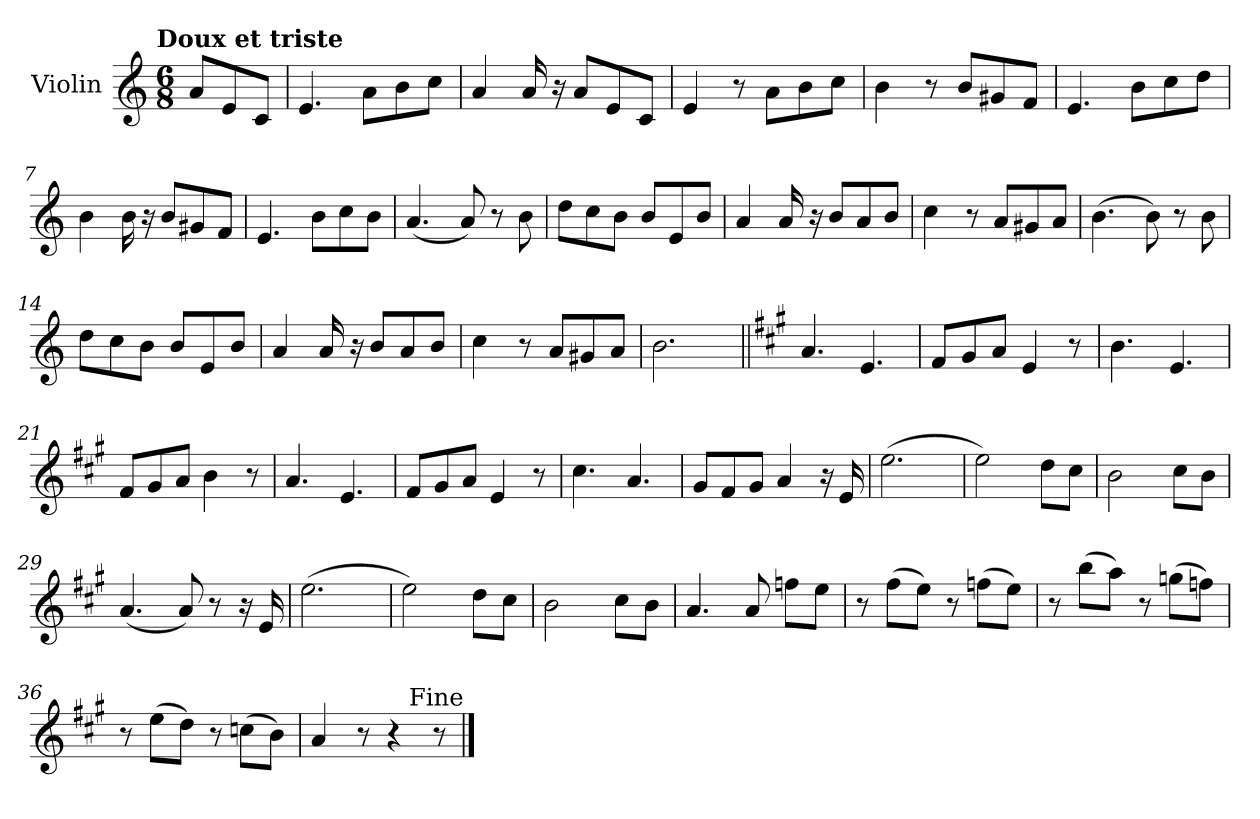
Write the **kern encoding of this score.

**kern
*part1
*staff1
*I"Violin
*I'Vln.
*clefG2
*k[]
!!LO:TX:omd:t=Doux et triste
*M6/8
*MM120
=1
8a/L
8e/
8c/J
=2
4.e/
8a\L
8b\
8cc\J
=3
4a/
16a/
16r
8a/L
8e/
8c/J
=4
4e/
8r
8a\L
8b\
8cc\J
=5
4b\
8r
8b/L
8g#X/
8f/J
=6
4.e/
8b\L
8cc\
8dd\J
!!LO:LB:g=z
=7
4b\
16b\
16r
8b/L
8g#X/
8f/J
=8
4.e/
8b\L
8cc\
8b\J
=9
(<4.a/
8a/)
8r
8b\
=10
8dd\L
8cc\
8b\J
8b/L
8e/
8b/J
=11
4a/
16a/
16r
8b/L
8a/
8b/J
=12
4cc\
8r
8a/L
8g#X/
8a/J
!!LO:LB:g=z
=13
(>4.b\
8b\)
8r
8b\
=14
8dd\L
8cc\
8b\J
8b/L
8e/
8b/J
=15
4a/
16a/
16r
8b/L
8a/
8b/J
=16
4cc\
8r
8a/L
8g#X/
8a/J
=17
2.b\
=18||
*k[f#c#g#]
4.a/
4.e/
!!LO:LB:g=z
=19
8f#/L
8g#/
8a/J
4e/
8r
=20
4.b\
4.e/
=21
8f#/L
8g#/
8a/J
4b\
8r
=22
4.a/
4.e/
=23
8f#/L
8g#/
8a/J
4e/
8r
=24
4.cc#\
4.a/
!!LO:LB:g=z
=25
8g#/L
8f#/
8g#/J
4a/
16r
16e/
=26
(>2.ee\
=27
2ee\)
8dd\L
8cc#\J
=28
2b\
8cc#\L
8b\J
=29
(<4.a/
8a/)
8r
16r
16e/
=30
(>2.ee\
=31
2ee\)
8dd\L
8cc#\J
!!LO:LB:g=z
=32
2b\
8cc#\L
8b\J
=33
4.a/
8a/
8ffn\L
8ee\J
=34
8r
(>8ff#\L
8ee\J)
8r
(>8ffn\L
8ee\J)
=35
8r
(>8bb\L
8aa\J)
8r
(>8ggn\L
8ffn\J)
=36
8r
(>8ee\L
8dd\J)
8r
(>8ccn\L
8b\J)
=37
4a/
8r
4r
8r
!LO:TX:a:rj:t=Fine
==
*-
